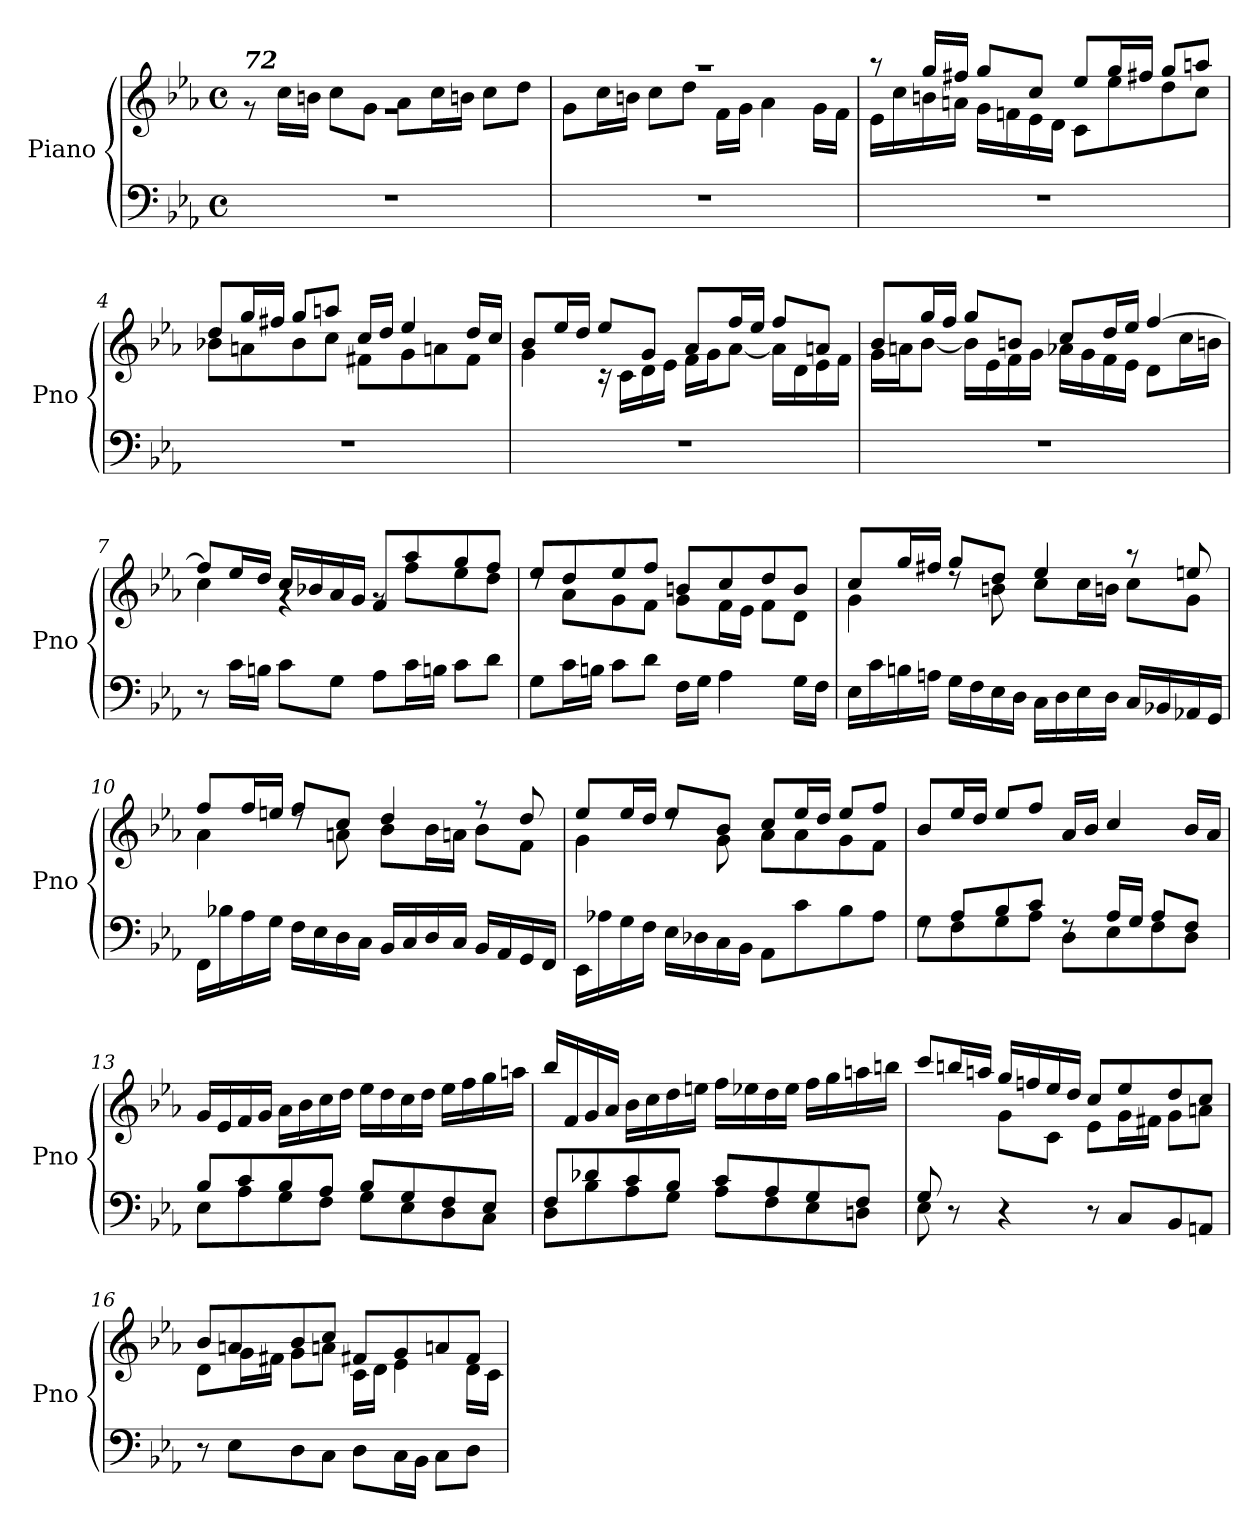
**kern	**kern
*part1	*part1
*staff2	*staff1
*I"Piano	*
*I'Pno	*
*clefF4	*clefG2
*k[b-e-a-]	*k[b-e-a-]
*M4/4	*M4/4
*met(c)	*met(c)
=1	=1
*	*^
!	!LO:TX:a:Bi:t=72	!
1r	1rg	8r
.	.	16cc\LL
.	.	16bn\JJ
.	.	8cc\L
.	.	8g\J
.	.	8a-\L
.	.	16cc\L
.	.	16bn\JJ
.	.	8cc\L
.	.	8dd\J
=2	=2	=2
1r	1r	8g\L
.	.	16cc\L
.	.	16bn\JJ
.	.	8cc\L
.	.	8dd\J
.	.	16f\LL
.	.	16g\JJ
.	.	4a-\
.	.	16g\LL
.	.	16f\JJ
=3	=3	=3
1r	8r	16e-\LL
.	.	16cc\
.	16gg/LL	16bn\
.	16ff#X/JJ	16an\JJ
.	8gg/L	16g\LL
.	.	16fn\
.	8cc/J	16e-\
.	.	16d\JJ
.	8ee-/L	8c\L
.	16gg/L	8ee-\
.	16ff#X/JJ	.
.	8gg/L	8dd\
.	8aan/J	8cc\J
!!LO:LB:g=z	!!
=4	=4	=4
1r	8dd/L	8b-X\L
.	16gg/L	8an\
.	16ff#X/JJ	.
.	8gg/L	8b-\
.	8aan/J	8cc\J
.	16cc/LL	8f#X\L
.	16dd/JJ	.
.	4ee-/	8g\
.	.	8an\
.	16dd/LL	8f#\J
.	16cc/JJ	.
=5	=5	=5
1r	8b-/L	4g\
.	16ee-/L	.
.	16dd/JJ	.
.	8ee-/L	16r
.	.	16c\LL
.	8g/J	16d\
.	.	16e-\JJ
.	8a-/L	16f\LL
.	.	16g\J
.	16ff/L	[8a-\J
.	16ee-/JJ	.
.	8ff/L	16a-\LL]
.	.	16d\
.	8an/J	16e-\
.	.	16f\JJ
=6	=6	=6
1r	8b-/L	16g\LL
.	.	16an\J
.	16gg/L	[8b-\J
.	16ff/JJ	.
.	8gg/L	16b-\LL]
.	.	16e-\
.	8bn/J	16f\
.	.	16g\JJ
.	8cc/L	16a-X\LL
.	.	16g\
.	16dd/L	16f\
.	16ee-/JJ	16e-\JJ
.	[4ff/	8d\L
.	.	16cc\L
.	.	16bn\JJ
!!LO:LB:g=z	!!
=7	=7	=7
8r	8ff/L]	4cc\
16c\LL	16ee-/L	.
16Bn\JJ	16dd/JJ	.
8c\L	16cc/LL	4rg
.	16b-X/	.
8G\J	16a-/	.
.	16g/JJ	.
8A-\L	8f/L	8rg
16c\L	8aa-/	8ff\L
16Bn\JJ	.	.
8c\L	8gg/	8ee-\
8d\J	8ff/J	8dd\J
=8	=8	=8
8G\L	8ee-/L	8rdd
16c\L	8dd/	8a-\L
16Bn\JJ	.	.
8c\L	8ee-/	8g\
8d\J	8ff/J	8f\J
16F\LL	8bn/L	8g\L
16G\JJ	.	.
4A-\	8cc/	16f\L
.	.	16e-\JJ
.	8dd/	8f\L
16G\LL	8b/J	8d\J
16F\JJ	.	.
=9	=9	=9
16E-\LL	8cc/L	4g\
16c\	.	.
16Bn\	16gg/L	.
16An\JJ	16ff#X/JJ	.
16G\LL	8gg/L	8rdd
16F\	.	.
16E-\	8dd/J	8bn\
16D\JJ	.	.
16C\LL	4ee-/	8cc\L
16D\	.	.
16E-\	.	16cc\L
16D\JJ	.	16bn\JJ
16C/LL	8r	8cc\L
16BB-X/	.	.
16AA-X/	8een/	8g\J
16GG/JJ	.	.
!!LO:LB:g=z	!!
=10	=10	=10
16FF/LL	8ff/L	4a-\
16B-X\	.	.
16A-\	16ff/L	.
16G\JJ	16een/JJ	.
16F\LL	8ff/L	8rdd
16E-\	.	.
16D\	8cc/J	8an\
16C\JJ	.	.
16BB-/LL	4dd/	8b-\L
16C/	.	.
16D/	.	16b-\L
16C/JJ	.	16an\JJ
16BB-/LL	8r	8b-\L
16AA-/	.	.
16GG/	8dd/	8f\J
16FF/JJ	.	.
=11	=11	=11
16EE-/LL	8ee-/L	4g\
16A-X\	.	.
16G\	16ee-/L	.
16F\JJ	16dd/JJ	.
16E-\LL	8ee-/L	8rdd
16D-X\	.	.
16C\	8b-/J	8g\
16BB-\JJ	.	.
8AA-/L	8cc/L	8a-\L
8c\	16ee-/L	8a-\
.	16dd/JJ	.
8B-\	8ee-/L	8g\
8A-\J	8ff/J	8f\J
*	*v	*v
=12	=12
*^	*
8rF	8G\L	8b-/L
8A-/L	8F\	16ee-/L
.	.	16dd/JJ
8B-/	8G\	8ee-/L
8c/J	8A-\J	8ff/J
8rF	8D\L	16a-/LL
.	.	16b-/JJ
16A-/LL	8E-\	4cc/
16G/JJ	.	.
8A-/L	8F\	.
8F/J	8D\J	16b-/LL
.	.	16a-/JJ
!!LO:LB:g=z
=13	=13	=13
8B-/L	8E-\L	16g/LL
.	.	16e-/
8c/	8A-\	16f/
.	.	16g/JJ
8B-/	8G\	16a-\LL
.	.	16b-\
8A-/J	8F\J	16cc\
.	.	16dd\JJ
8B-/L	8G\L	16ee-\LL
.	.	16dd\
8G/	8E-\	16cc\
.	.	16dd\JJ
8F/	8D\	16ee-\LL
.	.	16ff\
8E-/J	8C\J	16gg\
.	.	16aan\JJ
=14	=14	=14
8F/L	8D\L	16bb-\LL
.	.	16f/
8d-X/	8B-\	16g/
.	.	16a-/JJ
8c/	8A-\	16b-\LL
.	.	16cc\
8B-/J	8G\J	16dd\
.	.	16een\JJ
8c/L	8A-\L	16ff\LL
.	.	16ee-X\
8A-/	8F\	16dd\
.	.	16ee-\JJ
8G/	8E-\	16ff\LL
.	.	16gg\
8F/J	8Dn\J	16aan\
.	.	16bbn\JJ
=15	=15	=15
*	*	*^
8G/L	8E-\	8ccc/L	8ryy
2..ryy	8r	16bbn/L	16g\L
.	.	16aan/JJ	16f#X\JJ
.	4r	16gg/LL	8g\L
.	.	16ffn/	.
.	.	16ee-/	8c\J
.	.	16dd/JJ	.
.	8r	8cc/L	8e-\L
.	8C/L	8ee-/	16g\L
.	.	.	16f#X\JJ
.	8BB-/	8dd/	8g\L
.	8AAn/J	8cc/J	8an\J
*v	*v	*	*
!!LO:PB:g=z	!!
=16	=16	=16
8r	8b-/L	8d\L
8E-\L	8an/	16g\L
.	.	16f#X\JJ
8D\	8b-/	8g\L
8C\J	8cc/J	8an\J
8D\L	8f#X/L	16c\LL
.	.	16d\JJ
16C\L	8g/	4e-\
16BB-\JJ	.	.
8C\L	8an/	.
8D\J	8f#/J	16d\LL
.	.	16c\JJ
*	*v	*v
=	=
*-	*-
